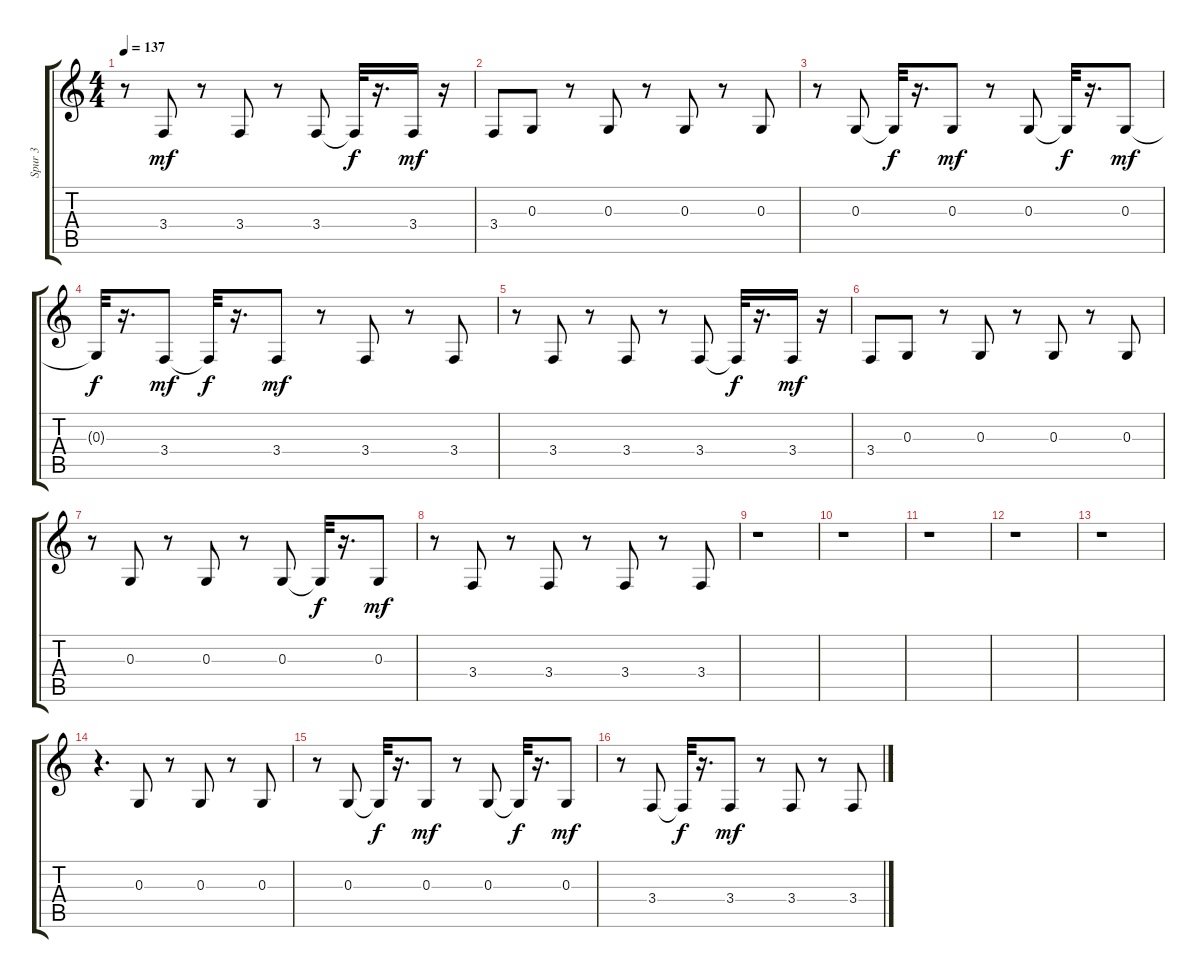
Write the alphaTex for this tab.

\track ("Spur 3" "Spur 3") {instrument drawbarorgan}
\staff {score tabs}
\tuning (E4 B3 G3 D3 A2 E2) {hide}
\ts (4 4)
\tempo 137
\clef g2
\ks c
r.8{dy mf} 3.4.8 r.8 3.4.8 r.8 3.4.8 3.4{t}.32{dy f} r.16{d} 3.4.16{dy mf} r.16 |
3.4.8 0.3.8 r.8 0.3.8 r.8 0.3.8 r.8 0.3.8 |
r.8 0.3.8 0.3{t}.32{dy f} r.16{d} 0.3.8{dy mf} r.8 0.3.8 0.3{t}.32{dy f} r.16{d} 0.3.8{dy mf} |
0.3{t}.32{dy f} r.16{d} 3.4.8{dy mf} 3.4{t}.32{dy f} r.16{d} 3.4.8{dy mf} r.8 3.4.8 r.8 3.4.8 |
r.8 3.4.8 r.8 3.4.8 r.8 3.4.8 3.4{t}.32{dy f} r.16{d} 3.4.16{dy mf} r.16 |
3.4.8 0.3.8 r.8 0.3.8 r.8 0.3.8 r.8 0.3.8 |
r.8 0.3.8 r.8 0.3.8 r.8 0.3.8 0.3{t}.32{dy f} r.16{d} 0.3.8{dy mf} |
r.8 3.4.8 r.8 3.4.8 r.8 3.4.8 r.8 3.4.8 |
r.1 |
r.1 |
r.1 |
r.1 |
r.1 |
r.4{d} 0.3.8 r.8 0.3.8 r.8 0.3.8 |
r.8 0.3.8 0.3{t}.32{dy f} r.16{d} 0.3.8{dy mf} r.8 0.3.8 0.3{t}.32{dy f} r.16{d} 0.3.8{dy mf} |
r.8 3.4.8 3.4{t}.32{dy f} r.16{d} 3.4.8{dy mf} r.8 3.4.8 r.8 3.4.8
